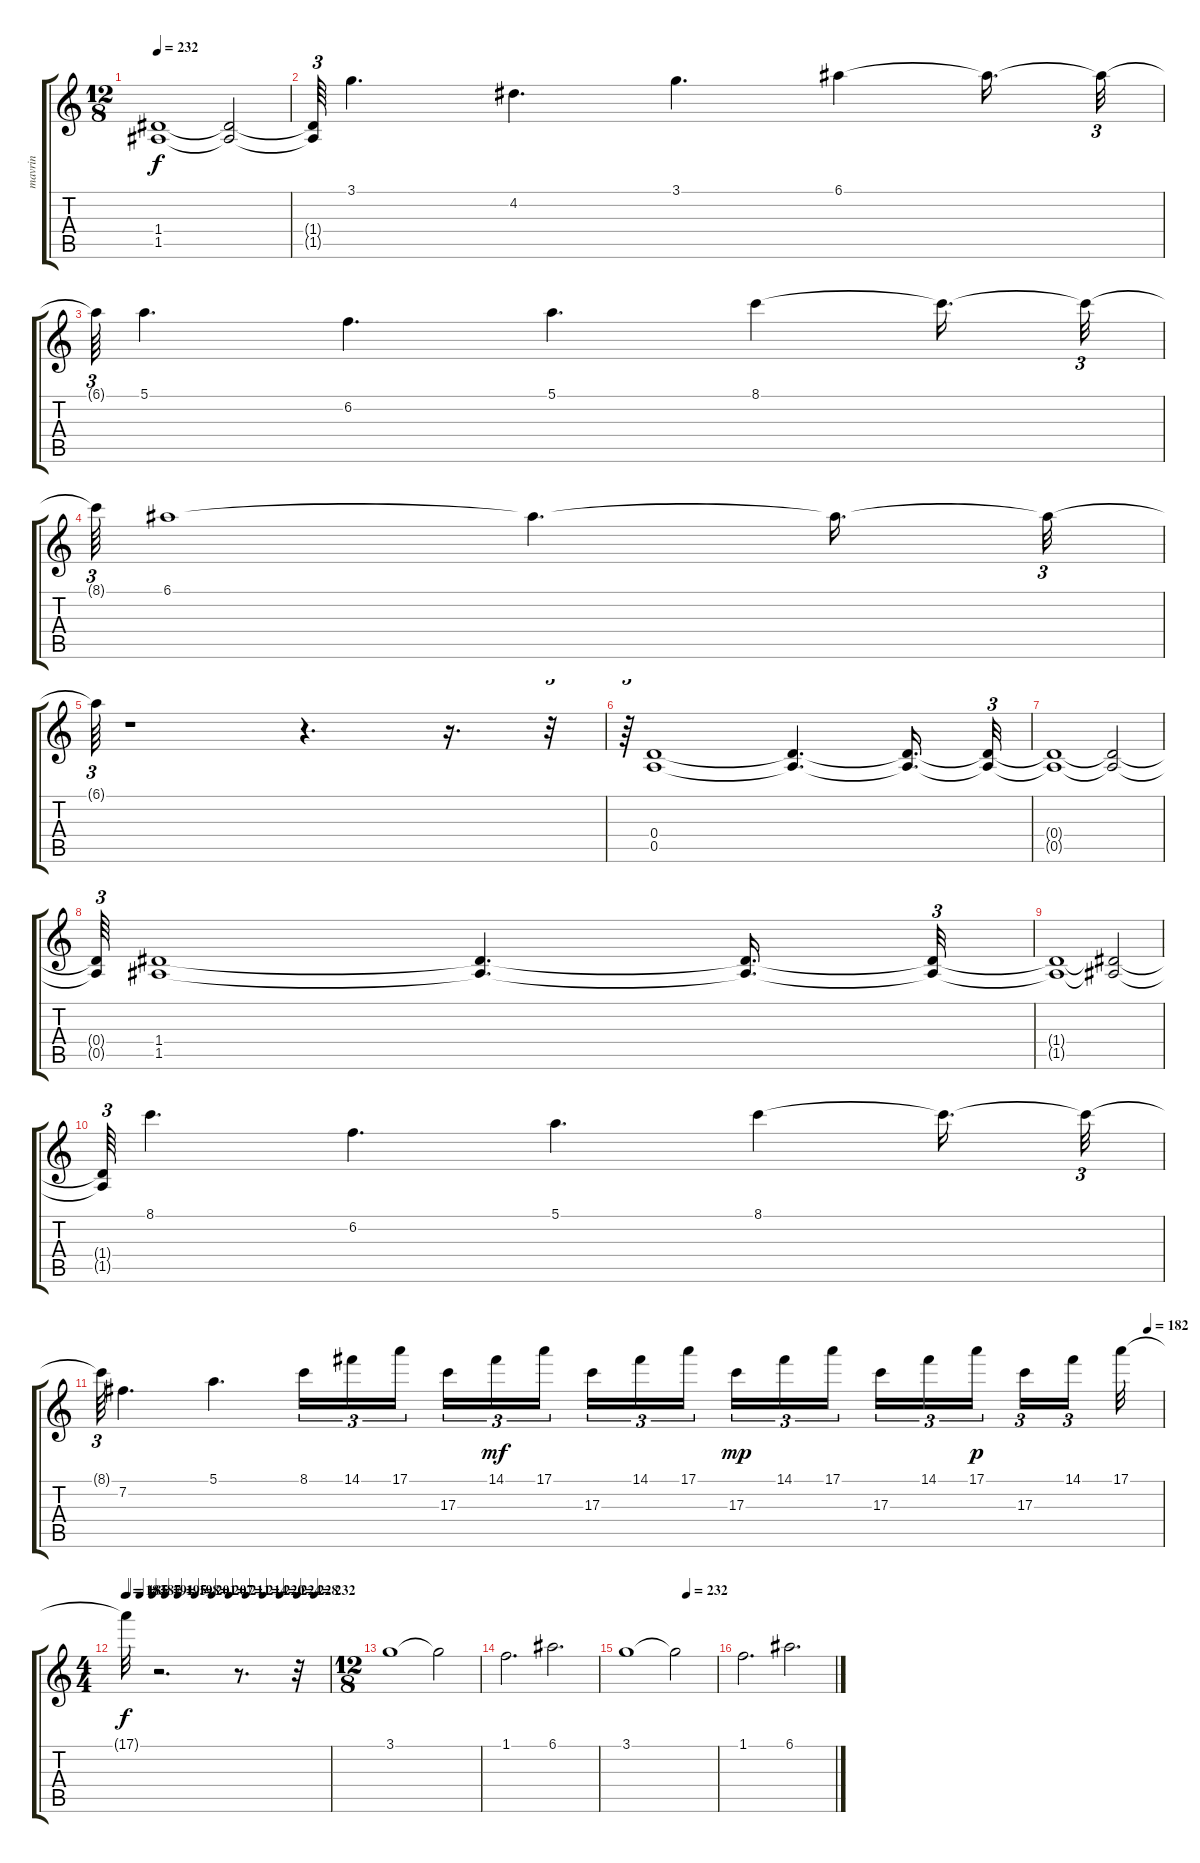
\track ("mavrin" "mavrin") {instrument overdrivenguitar}
\staff {score tabs}
\tuning (E4 B3 G3 D3 A2 E2) {hide}
\ts (12 8)
\tempo 232
\clef g2
\ks c
(1.4{t} 1.5{t}).1{dy f} (1.4{t} 1.5{t}).2 |
(1.4{t} 1.5{t}).64{tu (3 2)} 3.1.4{d} 4.2.4{d} 3.1.4{d} 6.1.4 6.1{t}.16{d} 6.1{t}.32{tu (3 2)} |
6.1{t}.64{tu (3 2)} 5.1.4{d} 6.2.4{d} 5.1.4{d} 8.1.4 8.1{t}.16{d} 8.1{t}.32{tu (3 2)} |
8.1{t}.64{tu (3 2)} 6.1.1 6.1{t}.4{d} 6.1{t}.16{d} 6.1{t}.32{tu (3 2)} |
6.1{t}.64{tu (3 2)} r.1 r.4{d} r.16{d} r.32{tu (3 2)} |
r.64{tu (3 2)} (0.4 0.5).1 (0.4{t} 0.5{t}).4{d} (0.4{t} 0.5{t}).16{d} (0.4{t} 0.5{t}).32{tu (3 2)} |
(0.4{t} 0.5{t}).1 (0.4{t} 0.5{t}).2 |
(0.4{t} 0.5{t}).64{tu (3 2)} (1.4 1.5).1 (1.4{t} 1.5{t}).4{d} (1.4{t} 1.5{t}).16{d} (1.4{t} 1.5{t}).32{tu (3 2)} |
(1.4{t} 1.5{t}).1 (1.4{t} 1.5{t}).2 |
(1.4{t} 1.5{t}).64{tu (3 2)} 8.1.4{d} 6.2.4{d} 5.1.4{d} 8.1.4 8.1{t}.16{d} 8.1{t}.32{tu (3 2)} |
\tempo (182 0.9861111111111112)
8.1{t}.64{tu (3 2)} 7.2.4{d} 5.1.4{d} 8.1.16{tu (3 2)} 14.1.16{tu (3 2)} 17.1.16{tu (3 2) beam splitsecondary} 17.3.16{tu (3 2)} 14.1.16{tu (3 2) dy mf} 17.1.16{tu (3 2) beam splitsecondary} 17.3.16{tu (3 2)} 14.1.16{tu (3 2)} 17.1.16{tu (3 2)} 17.3.16{tu (3 2) dy mp} 14.1.16{tu (3 2)} 17.1.16{tu (3 2) beam splitsecondary} 17.3.16{tu (3 2)} 14.1.16{tu (3 2)} 17.1.16{tu (3 2) dy p beam splitsecondary} 17.3.16{tu (3 2)} 14.1.16{tu (3 2) beam splitsecondary} 17.1.32 |
\ts (4 4)
\tempo 183
\tempo (185 0.010416666666666666)
\tempo (187 0.07291666666666667)
\tempo (191 0.13541666666666666)
\tempo (195 0.19791666666666666)
\tempo (198 0.2604166666666667)
\tempo (201 0.34375)
\tempo (207 0.4270833333333333)
\tempo (211 0.5104166666666666)
\tempo (214 0.59375)
\tempo (220 0.6770833333333334)
\tempo (224 0.7604166666666666)
\tempo (228 0.84375)
\tempo (232 0.9270833333333334)
17.1{t}.32{dy f} r.2{d} r.8{d} r.32 |
\ts (12 8)
3.1.1 3.1{t}.2 |
1.1.2{d} 6.1.2{d} |
\tempo (232 0.6736111111111112)
3.1.1 3.1{t}.2 |
1.1.2{d} 6.1.2{d}
